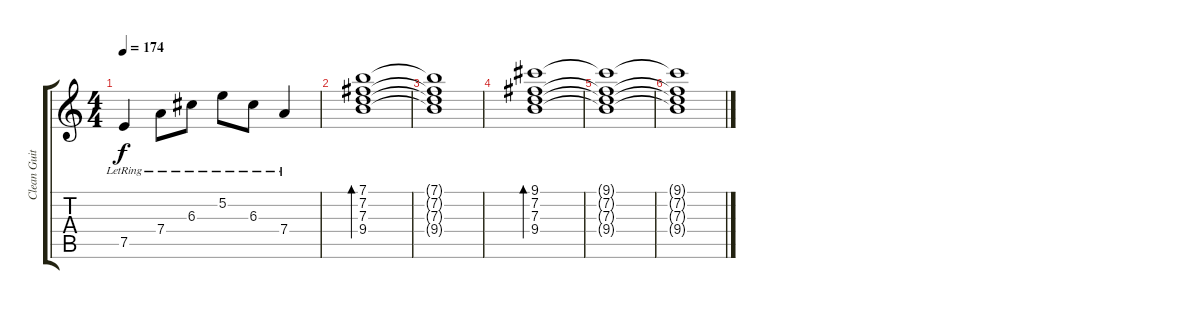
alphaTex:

\track ("Clean Guitar I" "Clean Guit") {instrument acousticguitarsteel}
\staff {score tabs}
\tuning (E4 B3 G3 D3 A2 E2) {hide}
\ts (4 4)
\tempo 174
\clef g2
\ks c
7.5{lr}.4{dy f} 7.4{lr}.8 6.3{lr}.8 5.2{lr}.8 6.3{lr}.8 7.4{lr}.4 |
(7.1 7.2 7.3 9.4).1{bd 240} |
(7.1{t} 7.2{t} 7.3{t} 9.4{t}).1 |
(9.1 7.2 7.3 9.4).1{bd 480} |
(9.1{t} 7.2{t} 7.3{t} 9.4{t}).1 |
(9.1{t} 7.2{t} 7.3{t} 9.4{t}).1
